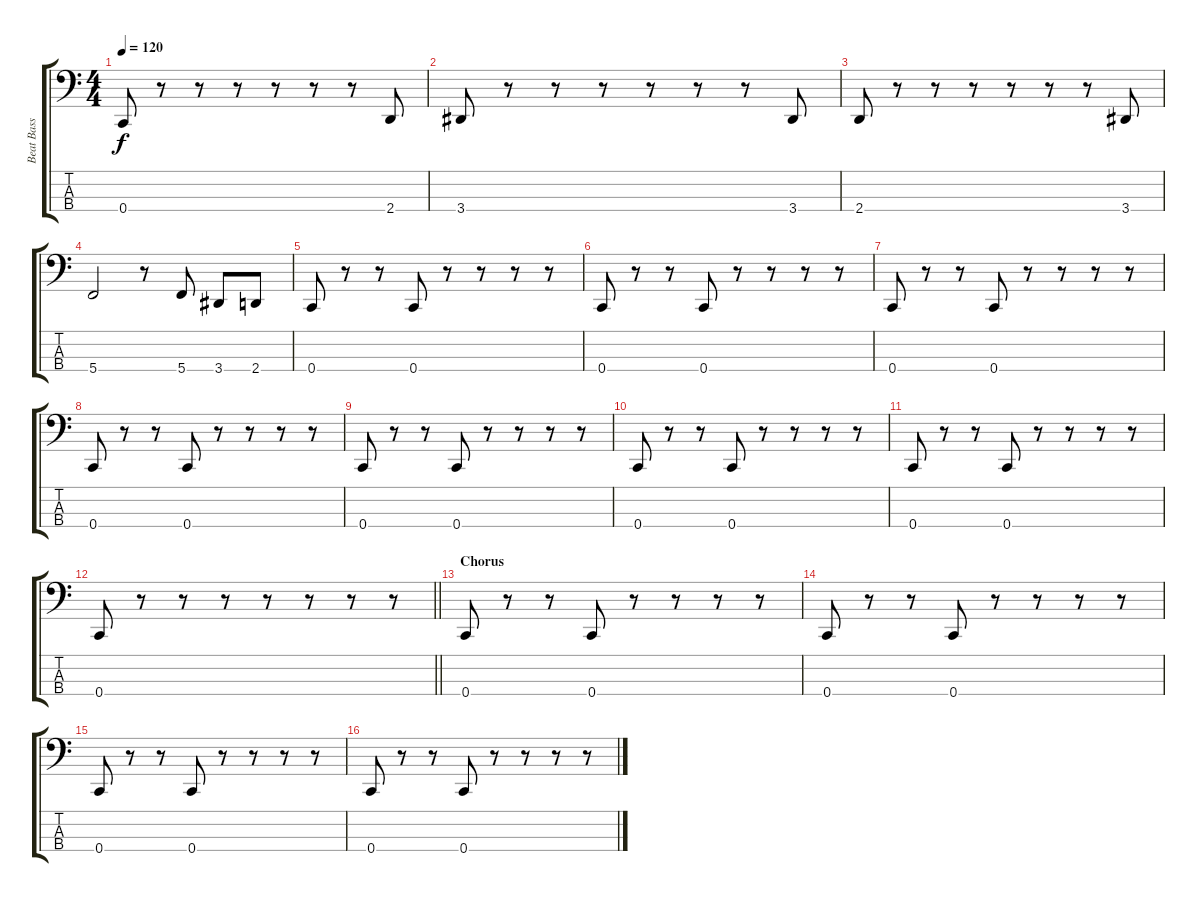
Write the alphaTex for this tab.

\track ("Beat Bass" "Beat Bass") {instrument electricbassfinger}
\staff {score tabs}
\tuning (F2 C2 G1 C1) {hide}
\ts (4 4)
\tempo 120
\clef f4
\ks c
0.4.8{dy f} r.8 r.8 r.8 r.8 r.8 r.8 2.4.8 |
3.4.8 r.8 r.8 r.8 r.8 r.8 r.8 3.4.8 |
2.4.8 r.8 r.8 r.8 r.8 r.8 r.8 3.4.8 |
5.4.2 r.8 5.4.8 3.4.8 2.4.8 |
0.4.8 r.8 r.8 0.4.8 r.8 r.8 r.8 r.8 |
0.4.8 r.8 r.8 0.4.8 r.8 r.8 r.8 r.8 |
0.4.8 r.8 r.8 0.4.8 r.8 r.8 r.8 r.8 |
0.4.8 r.8 r.8 0.4.8 r.8 r.8 r.8 r.8 |
0.4.8 r.8 r.8 0.4.8 r.8 r.8 r.8 r.8 |
0.4.8 r.8 r.8 0.4.8 r.8 r.8 r.8 r.8 |
0.4.8 r.8 r.8 0.4.8 r.8 r.8 r.8 r.8 |
\barLineRight lightlight
0.4.8 r.8 r.8 r.8 r.8 r.8 r.8 r.8 |
\section ("" "Chorus")
0.4.8 r.8 r.8 0.4.8 r.8 r.8 r.8 r.8 |
0.4.8 r.8 r.8 0.4.8 r.8 r.8 r.8 r.8 |
0.4.8 r.8 r.8 0.4.8 r.8 r.8 r.8 r.8 |
0.4.8 r.8 r.8 0.4.8 r.8 r.8 r.8 r.8
